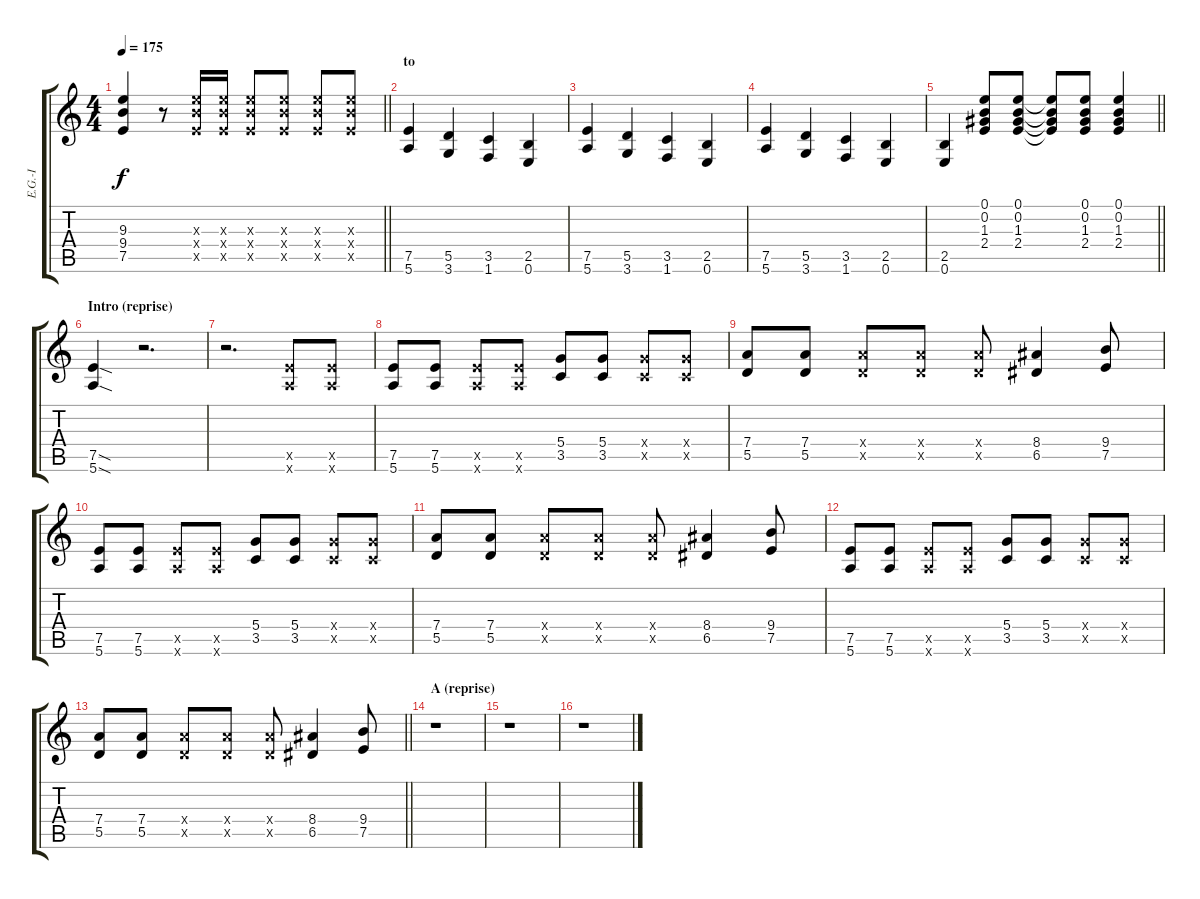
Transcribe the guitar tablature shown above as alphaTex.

\track ("E.G.-I" "E.G.-I") {instrument overdrivenguitar}
\staff {score tabs}
\tuning (E4 B3 G3 D3 A2 E2) {hide}
\ts (4 4)
\tempo 175
\clef g2
\barLineRight lightlight
\ks c
(9.3{t} 9.4{t} 7.5{t}).4{dy f} r.8 (9.3{x} 9.4{x} 7.5{x}).16 (9.3{x} 9.4{x} 7.5{x}).16 (9.3{x} 9.4{x} 7.5{x}).8 (9.3{x} 9.4{x} 7.5{x}).8 (9.3{x} 9.4{x} 7.5{x}).8 (9.3{x} 9.4{x} 7.5{x}).8 |
\section ("" "to")
(7.5 5.6).4 (5.5 3.6).4 (3.5 1.6).4 (2.5 0.6).4 |
(7.5 5.6).4 (5.5 3.6).4 (3.5 1.6).4 (2.5 0.6).4 |
(7.5 5.6).4 (5.5 3.6).4 (3.5 1.6).4 (2.5 0.6).4 |
\barLineRight lightlight
(2.5 0.6).4 (0.1 0.2 1.3 2.4).8 (0.1 0.2 1.3 2.4).8 (0.1{t} 0.2{t} 1.3{t} 2.4{t}).8 (0.1 0.2 1.3 2.4).8 (0.1 0.2 1.3 2.4).4 |
\section ("" "Intro (reprise)")
(7.5{sod} 5.6{sod}).4 r.2{d} |
r.2{d} (7.5{x} 5.6{x}).8 (7.5{x} 5.6{x}).8 |
(7.5 5.6).8 (7.5 5.6).8 (7.5{x} 5.6{x}).8 (7.5{x} 5.6{x}).8 (5.4 3.5).8 (5.4 3.5).8 (5.4{x} 3.5{x}).8 (5.4{x} 3.5{x}).8 |
(7.4 5.5).8 (7.4 5.5).8 (7.4{x} 5.5{x}).8 (7.4{x} 5.5{x}).8 (7.4{x} 5.5{x}).8 (8.4 6.5).4 (9.4 7.5).8 |
(7.5 5.6).8 (7.5 5.6).8 (7.5{x} 5.6{x}).8 (7.5{x} 5.6{x}).8 (5.4 3.5).8 (5.4 3.5).8 (5.4{x} 3.5{x}).8 (5.4{x} 3.5{x}).8 |
(7.4 5.5).8 (7.4 5.5).8 (7.4{x} 5.5{x}).8 (7.4{x} 5.5{x}).8 (7.4{x} 5.5{x}).8 (8.4 6.5).4 (9.4 7.5).8 |
(7.5 5.6).8 (7.5 5.6).8 (7.5{x} 5.6{x}).8 (7.5{x} 5.6{x}).8 (5.4 3.5).8 (5.4 3.5).8 (5.4{x} 3.5{x}).8 (5.4{x} 3.5{x}).8 |
\barLineRight lightlight
(7.4 5.5).8 (7.4 5.5).8 (7.4{x} 5.5{x}).8 (7.4{x} 5.5{x}).8 (7.4{x} 5.5{x}).8 (8.4 6.5).4 (9.4 7.5).8 |
\section ("" "A (reprise)")
r.1 |
r.1 |
r.1
